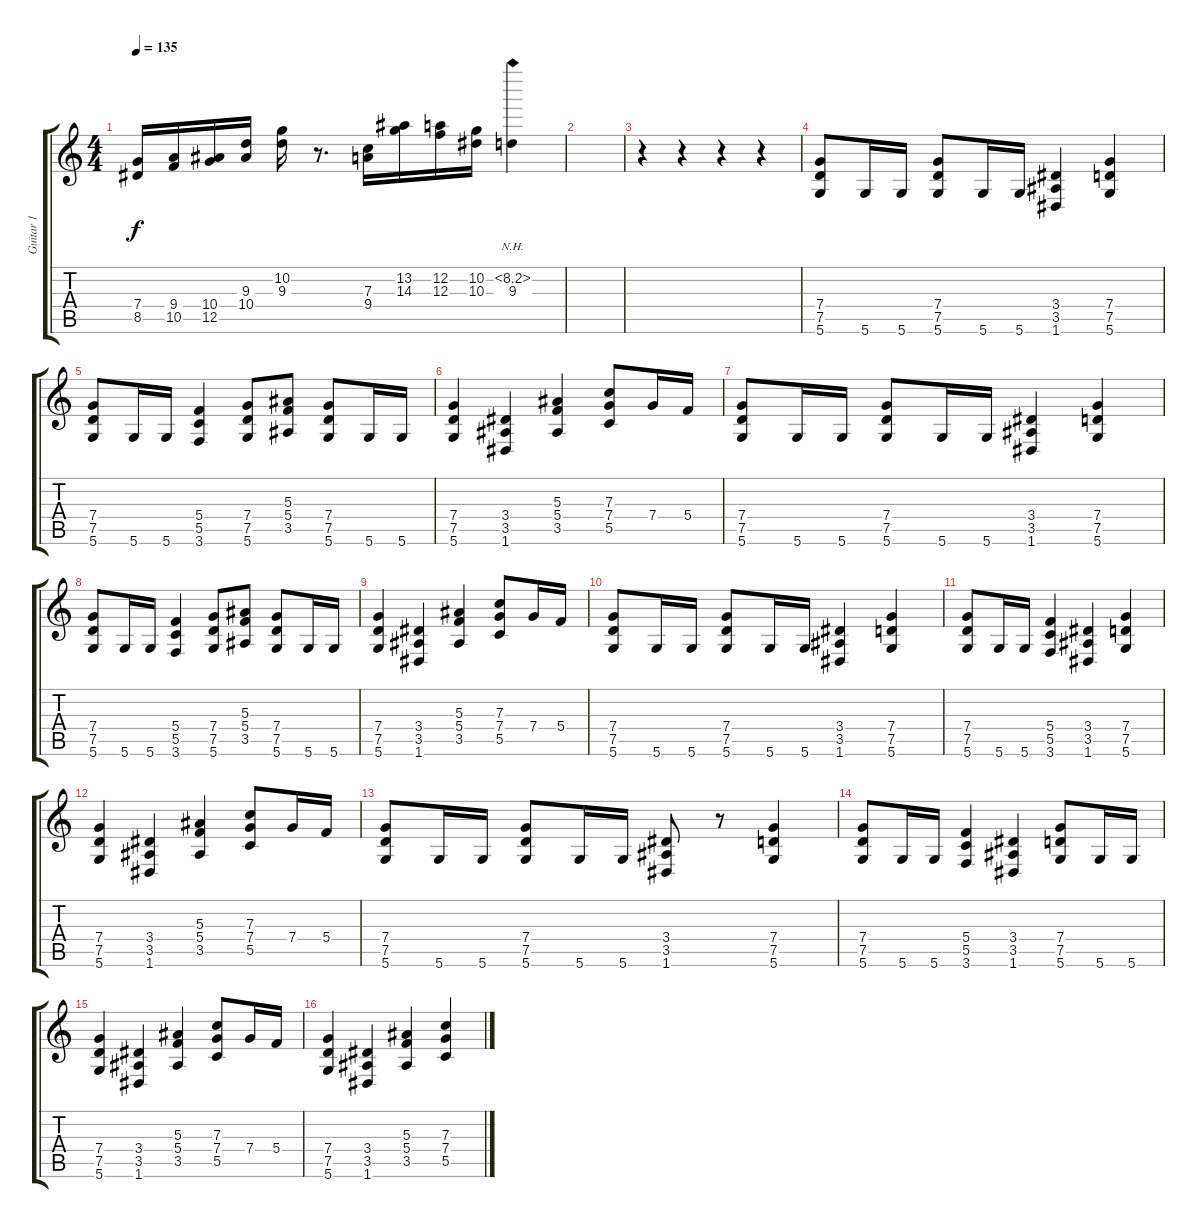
\track ("Guitar 1" "Guitar 1") {instrument distortionguitar}
\staff {score tabs}
\tuning (D4 A3 F3 C3 G2 D2) {hide}
\ts (4 4)
\tempo 135
\clef g2
\ks c
(7.4 8.5).16{dy f} (9.4 10.5).16 (10.4 12.5).16 (9.3 10.4).16 (10.2 9.3).16 r.8{d} (7.3 9.4).16 (13.2 14.3).16 (12.2 12.3).16 (10.2 10.3).16 (8.2{nh} 9.3).4 |
|
r.4 r.4 r.4 r.4 |
(7.4 7.5 5.6).8 5.6.16 5.6.16 (7.4 7.5 5.6).8 5.6.16 5.6.16 (3.4 3.5 1.6).4 (7.4 7.5 5.6).4 |
(7.4 7.5 5.6).8 5.6.16 5.6.16 (5.4 5.5 3.6).4 (7.4 7.5 5.6).8 (5.3 5.4 3.5).8 (7.4 7.5 5.6).8 5.6.16 5.6.16 |
(7.4 7.5 5.6).4 (3.4 3.5 1.6).4 (5.3 5.4 3.5).4 (7.3 7.4 5.5).8 7.4.16 5.4.16 |
(7.4 7.5 5.6).8 5.6.16 5.6.16 (7.4 7.5 5.6).8 5.6.16 5.6.16 (3.4 3.5 1.6).4 (7.4 7.5 5.6).4 |
(7.4 7.5 5.6).8 5.6.16 5.6.16 (5.4 5.5 3.6).4 (7.4 7.5 5.6).8 (5.3 5.4 3.5).8 (7.4 7.5 5.6).8 5.6.16 5.6.16 |
(7.4 7.5 5.6).4 (3.4 3.5 1.6).4 (5.3 5.4 3.5).4 (7.3 7.4 5.5).8 7.4.16 5.4.16 |
(7.4 7.5 5.6).8 5.6.16 5.6.16 (7.4 7.5 5.6).8 5.6.16 5.6.16 (3.4 3.5 1.6).4 (7.4 7.5 5.6).4 |
(7.4 7.5 5.6).8 5.6.16 5.6.16 (5.4 5.5 3.6).4 (3.4 3.5 1.6).4 (7.4 7.5 5.6).4 |
(7.4 7.5 5.6).4 (3.4 3.5 1.6).4 (5.3 5.4 3.5).4 (7.3 7.4 5.5).8 7.4.16 5.4.16 |
(7.4 7.5 5.6).8 5.6.16 5.6.16 (7.4 7.5 5.6).8 5.6.16 5.6.16 (3.4 3.5 1.6).8 r.8 (7.4 7.5 5.6).4 |
(7.4 7.5 5.6).8 5.6.16 5.6.16 (5.4 5.5 3.6).4 (3.4 3.5 1.6).4 (7.4 7.5 5.6).8 5.6.16 5.6.16 |
(7.4 7.5 5.6).4 (3.4 3.5 1.6).4 (5.3 5.4 3.5).4 (7.3 7.4 5.5).8 7.4.16 5.4.16 |
(7.4 7.5 5.6).4 (3.4 3.5 1.6).4 (5.3 5.4 3.5).4 (7.3 7.4 5.5).4
